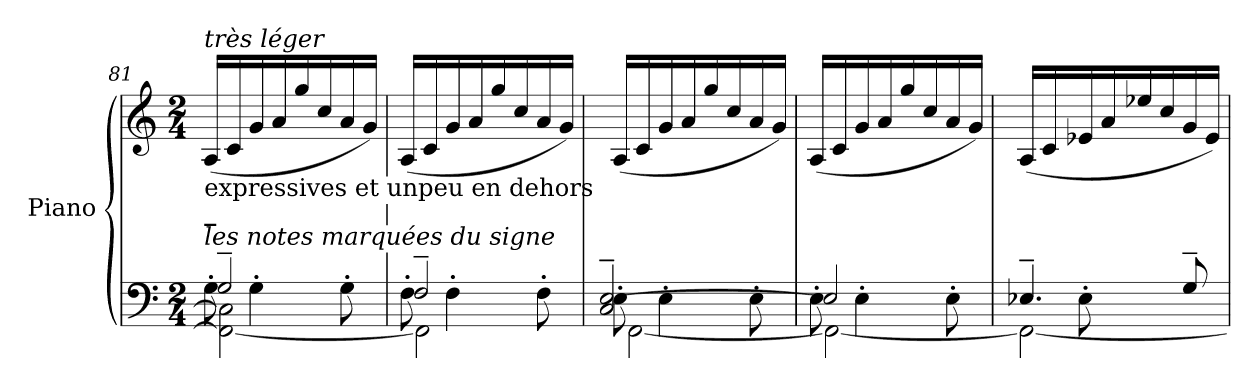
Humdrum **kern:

**kern	**kern
*part1	*part1
*staff2	*staff1
*I"Piano	*
*I'Pno.	*
!!LO:LB:g=z
*clefF4	*clefG2
*k[]	*k[]
*M2/4	*M2/4
=81	=81
*^	*
*	*^	*
!	!	!	!LO:TX:i:t=très léger
!LO:TX:i:t=les notes marquées du signe	!	!	!
!LO:TX:B:t=_	!	!	!
!LO:TX:t=expressives et unpeu en dehors	!	!	!
8G'\	2FF\_ 2C\]	2G~/	(<16A/LL
.	.	.	16c/
4G'\	.	.	16g/
.	.	.	16a/
.	.	.	16gg/
.	.	.	16cc/
8G'\	.	.	16a/
.	.	.	16g/JJ)
=82	=82	=82	=82
8F'\	2FF\]	2F~/	(<16A/LL
.	.	.	16c/
4F'\	.	.	16g/
.	.	.	16a/
.	.	.	16gg/
.	.	.	16cc/
8F'\	.	.	16a/
.	.	.	16g/JJ)
=83	=83	=83	=83
8E'\	[2FF\	2C/~ [2E/~	(<16A/LL
.	.	.	16c/
4E'\	.	.	16g/
.	.	.	16a/
.	.	.	16gg/
.	.	.	16cc/
8E'\	.	.	16a/
.	.	.	16g/JJ)
=84	=84	=84	=84
8E'\	2FF\_	2E/]	(<16A/LL
.	.	.	16c/
4E'\	.	.	16g/
.	.	.	16a/
.	.	.	16gg/
.	.	.	16cc/
8E'\	.	.	16a/
.	.	.	16g/JJ)
!!LO:LB:g=z
=85	=85	=85	=85
8ryy	2FF\_	4.E-X~/	(<16A/LL
.	.	.	16c/
8E-'\	.	.	16e-X/
.	.	.	16a/
4ryy	.	.	16ee-X/
.	.	.	16cc/
.	.	8G~/	16g/
.	.	.	16e-/JJ)
*v	*v	*v	*
=	=
*-	*-
